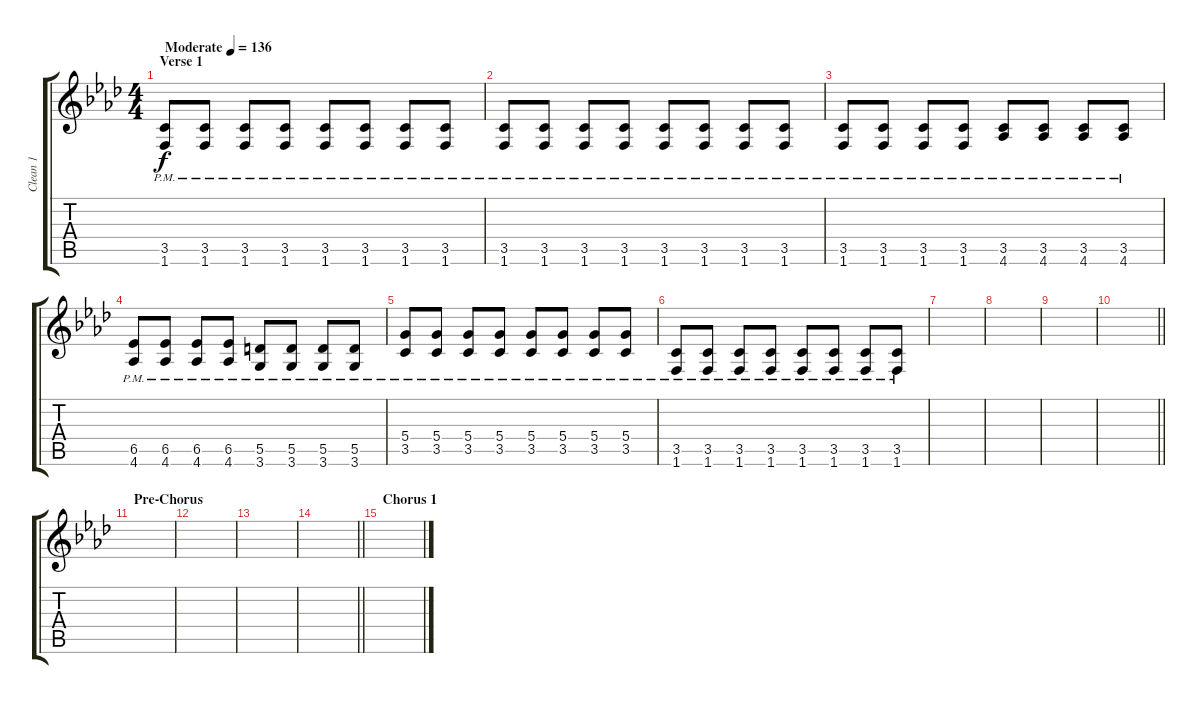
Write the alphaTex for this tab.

\track ("Clean 1" "Clean 1") {instrument electricguitarclean}
\staff {score tabs}
\tuning (E4 B3 G3 D3 A2 E2) {hide}
\ts (4 4)
\section ("" "Verse 1")
\tempo (136 "Moderate")
\clef g2
\ks fminor
(3.5{pm} 1.6{pm}).8{dy f instrument electricguitarclean} (3.5{pm} 1.6{pm}).8 (3.5{pm} 1.6{pm}).8 (3.5{pm} 1.6{pm}).8 (3.5{pm} 1.6{pm}).8 (3.5{pm} 1.6{pm}).8 (3.5{pm} 1.6{pm}).8 (3.5{pm} 1.6{pm}).8 |
(3.5{pm} 1.6{pm}).8 (3.5{pm} 1.6{pm}).8 (3.5{pm} 1.6{pm}).8 (3.5{pm} 1.6{pm}).8 (3.5{pm} 1.6{pm}).8 (3.5{pm} 1.6{pm}).8 (3.5{pm} 1.6{pm}).8 (3.5{pm} 1.6{pm}).8 |
(3.5{pm} 1.6{pm}).8 (3.5{pm} 1.6{pm}).8 (3.5{pm} 1.6{pm}).8 (3.5{pm} 1.6).8 (3.5{pm} 4.6{pm}).8 (3.5{pm} 4.6{pm}).8 (3.5{pm} 4.6{pm}).8 (3.5{pm} 4.6{pm}).8 |
(6.5{pm} 4.6{pm}).8 (6.5{pm} 4.6{pm}).8 (6.5{pm} 4.6{pm}).8 (6.5{pm} 4.6{pm}).8 (5.5{pm} 3.6{pm}).8 (5.5{pm} 3.6{pm}).8 (5.5{pm} 3.6{pm}).8 (5.5{pm} 3.6{pm}).8 |
(5.4{pm} 3.5{pm}).8 (5.4{pm} 3.5{pm}).8 (5.4{pm} 3.5{pm}).8 (5.4{pm} 3.5{pm}).8 (5.4{pm} 3.5{pm}).8 (5.4{pm} 3.5{pm}).8 (5.4{pm} 3.5{pm}).8 (5.4{pm} 3.5{pm}).8 |
(3.5{pm} 1.6{pm}).8 (3.5{pm} 1.6{pm}).8 (3.5{pm} 1.6{pm}).8 (3.5{pm} 1.6{pm}).8 (3.5{pm} 1.6{pm}).8 (3.5{pm} 1.6{pm}).8 (3.5{pm} 1.6{pm}).8 (3.5{pm} 1.6{pm}).8 |
|
|
|
\barLineRight lightlight
|
\section ("" "Pre-Chorus")
|
|
|
\barLineRight lightlight
|
\section ("" "Chorus 1")
